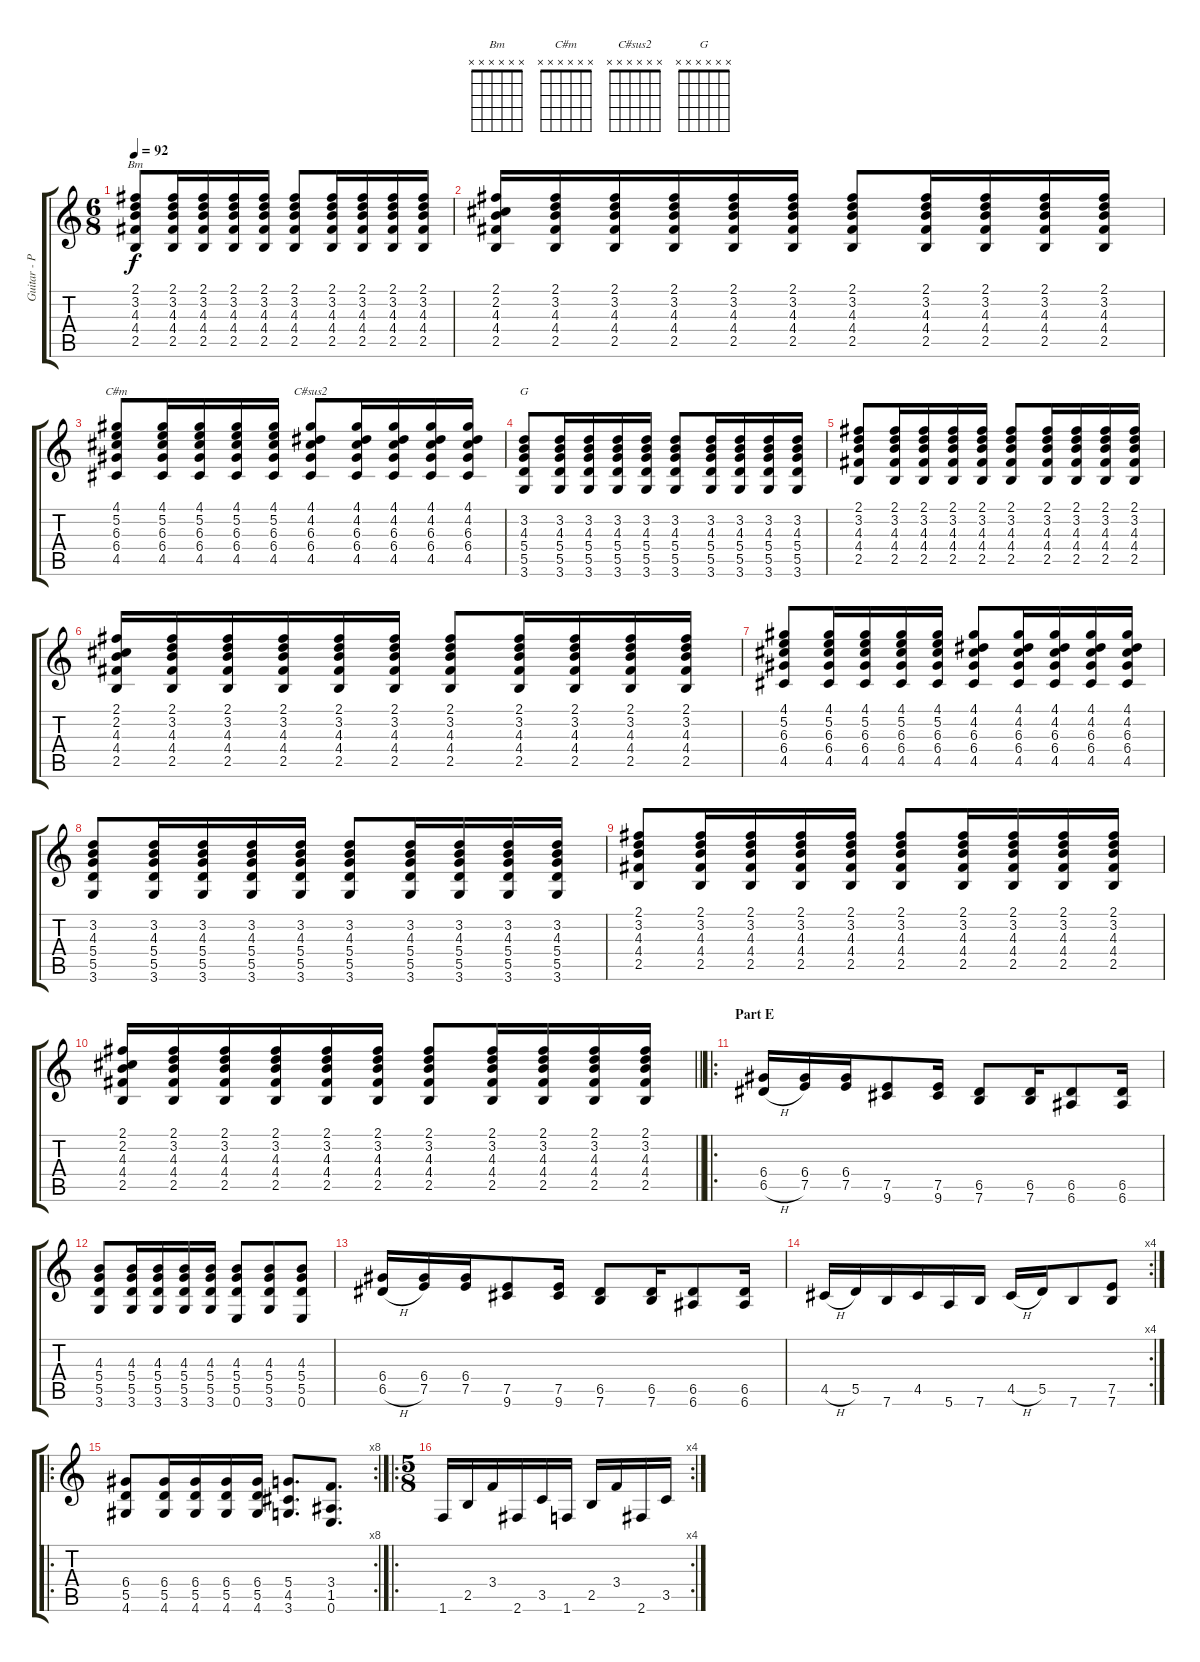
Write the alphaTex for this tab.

\track ("Guitar - Peter Lindgren" "Guitar - P") {instrument distortionguitar}
\staff {score tabs}
\tuning (E4 B3 G3 D3 A2 E2) {hide}
\chord ("Bm" x x x x x x)
\chord ("C#m" x x x x x x)
\chord ("C#sus2" x x x x x x)
\chord ("G" x x x x x x)
\ts (6 8)
\tempo 92
\clef g2
\ks aminor
(2.1 3.2 4.3 4.4 2.5).8{ch "Bm" dy f} (2.1 3.2 4.3 4.4 2.5).16 (2.1 3.2 4.3 4.4 2.5).16 (2.1 3.2 4.3 4.4 2.5).16 (2.1 3.2 4.3 4.4 2.5).16 (2.1 3.2 4.3 4.4 2.5).8 (2.1 3.2 4.3 4.4 2.5).16 (2.1 3.2 4.3 4.4 2.5).16 (2.1 3.2 4.3 4.4 2.5).16 (2.1 3.2 4.3 4.4 2.5).16 |
(2.1 2.2 4.3 4.4 2.5).16 (2.1 3.2 4.3 4.4 2.5).16 (2.1 3.2 4.3 4.4 2.5).16 (2.1 3.2 4.3 4.4 2.5).16 (2.1 3.2 4.3 4.4 2.5).16 (2.1 3.2 4.3 4.4 2.5).16 (2.1 3.2 4.3 4.4 2.5).8 (2.1 3.2 4.3 4.4 2.5).16 (2.1 3.2 4.3 4.4 2.5).16 (2.1 3.2 4.3 4.4 2.5).16 (2.1 3.2 4.3 4.4 2.5).16 |
\ks c
(4.1 5.2 6.3 6.4 4.5).8{ch "C#m"} (4.1 5.2 6.3 6.4 4.5).16 (4.1 5.2 6.3 6.4 4.5).16 (4.1 5.2 6.3 6.4 4.5).16 (4.1 5.2 6.3 6.4 4.5).16 (4.1 4.2 6.3 6.4 4.5).8{ch "C#sus2"} (4.1 4.2 6.3 6.4 4.5).16 (4.1 4.2 6.3 6.4 4.5).16 (4.1 4.2 6.3 6.4 4.5).16 (4.1 4.2 6.3 6.4 4.5).16 |
(3.2 4.3 5.4 5.5 3.6).8{ch "G"} (3.2 4.3 5.4 5.5 3.6).16 (3.2 4.3 5.4 5.5 3.6).16 (3.2 4.3 5.4 5.5 3.6).16 (3.2 4.3 5.4 5.5 3.6).16 (3.2 4.3 5.4 5.5 3.6).8 (3.2 4.3 5.4 5.5 3.6).16 (3.2 4.3 5.4 5.5 3.6).16 (3.2 4.3 5.4 5.5 3.6).16 (3.2 4.3 5.4 5.5 3.6).16 |
\ks aminor
(2.1 3.2 4.3 4.4 2.5).8 (2.1 3.2 4.3 4.4 2.5).16 (2.1 3.2 4.3 4.4 2.5).16 (2.1 3.2 4.3 4.4 2.5).16 (2.1 3.2 4.3 4.4 2.5).16 (2.1 3.2 4.3 4.4 2.5).8 (2.1 3.2 4.3 4.4 2.5).16 (2.1 3.2 4.3 4.4 2.5).16 (2.1 3.2 4.3 4.4 2.5).16 (2.1 3.2 4.3 4.4 2.5).16 |
(2.1 2.2 4.3 4.4 2.5).16 (2.1 3.2 4.3 4.4 2.5).16 (2.1 3.2 4.3 4.4 2.5).16 (2.1 3.2 4.3 4.4 2.5).16 (2.1 3.2 4.3 4.4 2.5).16 (2.1 3.2 4.3 4.4 2.5).16 (2.1 3.2 4.3 4.4 2.5).8 (2.1 3.2 4.3 4.4 2.5).16 (2.1 3.2 4.3 4.4 2.5).16 (2.1 3.2 4.3 4.4 2.5).16 (2.1 3.2 4.3 4.4 2.5).16 |
(4.1 5.2 6.3 6.4 4.5).8 (4.1 5.2 6.3 6.4 4.5).16 (4.1 5.2 6.3 6.4 4.5).16 (4.1 5.2 6.3 6.4 4.5).16 (4.1 5.2 6.3 6.4 4.5).16 (4.1 4.2 6.3 6.4 4.5).8 (4.1 4.2 6.3 6.4 4.5).16 (4.1 4.2 6.3 6.4 4.5).16 (4.1 4.2 6.3 6.4 4.5).16 (4.1 4.2 6.3 6.4 4.5).16 |
(3.2 4.3 5.4 5.5 3.6).8 (3.2 4.3 5.4 5.5 3.6).16 (3.2 4.3 5.4 5.5 3.6).16 (3.2 4.3 5.4 5.5 3.6).16 (3.2 4.3 5.4 5.5 3.6).16 (3.2 4.3 5.4 5.5 3.6).8 (3.2 4.3 5.4 5.5 3.6).16 (3.2 4.3 5.4 5.5 3.6).16 (3.2 4.3 5.4 5.5 3.6).16 (3.2 4.3 5.4 5.5 3.6).16 |
(2.1 3.2 4.3 4.4 2.5).8 (2.1 3.2 4.3 4.4 2.5).16 (2.1 3.2 4.3 4.4 2.5).16 (2.1 3.2 4.3 4.4 2.5).16 (2.1 3.2 4.3 4.4 2.5).16 (2.1 3.2 4.3 4.4 2.5).8 (2.1 3.2 4.3 4.4 2.5).16 (2.1 3.2 4.3 4.4 2.5).16 (2.1 3.2 4.3 4.4 2.5).16 (2.1 3.2 4.3 4.4 2.5).16 |
\barLineRight lightlight
(2.1 2.2 4.3 4.4 2.5).16 (2.1 3.2 4.3 4.4 2.5).16 (2.1 3.2 4.3 4.4 2.5).16 (2.1 3.2 4.3 4.4 2.5).16 (2.1 3.2 4.3 4.4 2.5).16 (2.1 3.2 4.3 4.4 2.5).16 (2.1 3.2 4.3 4.4 2.5).8 (2.1 3.2 4.3 4.4 2.5).16 (2.1 3.2 4.3 4.4 2.5).16 (2.1 3.2 4.3 4.4 2.5).16 (2.1 3.2 4.3 4.4 2.5).16 |
\ro
\section ("" "Part E")
(6.4 6.5{h}).16 (6.4 7.5).16 (6.4 7.5).16 (7.5 9.6).8 (7.5 9.6).16 (6.5 7.6).8 (6.5 7.6).16 (6.5 6.6).8 (6.5 6.6).16 |
(4.3 5.4 5.5 3.6).8 (4.3 5.4 5.5 3.6).16 (4.3 5.4 5.5 3.6).16 (4.3 5.4 5.5 3.6).16 (4.3 5.4 5.5 3.6).16 (4.3 5.4 5.5 0.6).8 (4.3 5.4 5.5 3.6).8 (4.3 5.4 5.5 0.6).8 |
(6.4 6.5{h}).16 (6.4 7.5).16 (6.4 7.5).16 (7.5 9.6).8 (7.5 9.6).16 (6.5 7.6).8 (6.5 7.6).16 (6.5 6.6).8 (6.5 6.6).16 |
\rc 4
4.5{h}.16 5.5.16 7.6.16 4.5.16 5.6.16 7.6.16 4.5{h}.16 5.5.16 7.6.8 (7.5 7.6).8 |
\ro
\rc 8
(6.4 5.5 4.6).8 (6.4 5.5 4.6).16 (6.4 5.5 4.6).16 (6.4 5.5 4.6).16 (6.4 5.5 4.6).16 (5.4 4.5 3.6).8{d} (3.4 1.5 0.6).8{d} |
\ro
\rc 4
\ts (5 8)
1.6.16 2.5.16 3.4.16 2.6.16 3.5.16 1.6.16 2.5.16 3.4.16 2.6.16 3.5.16
